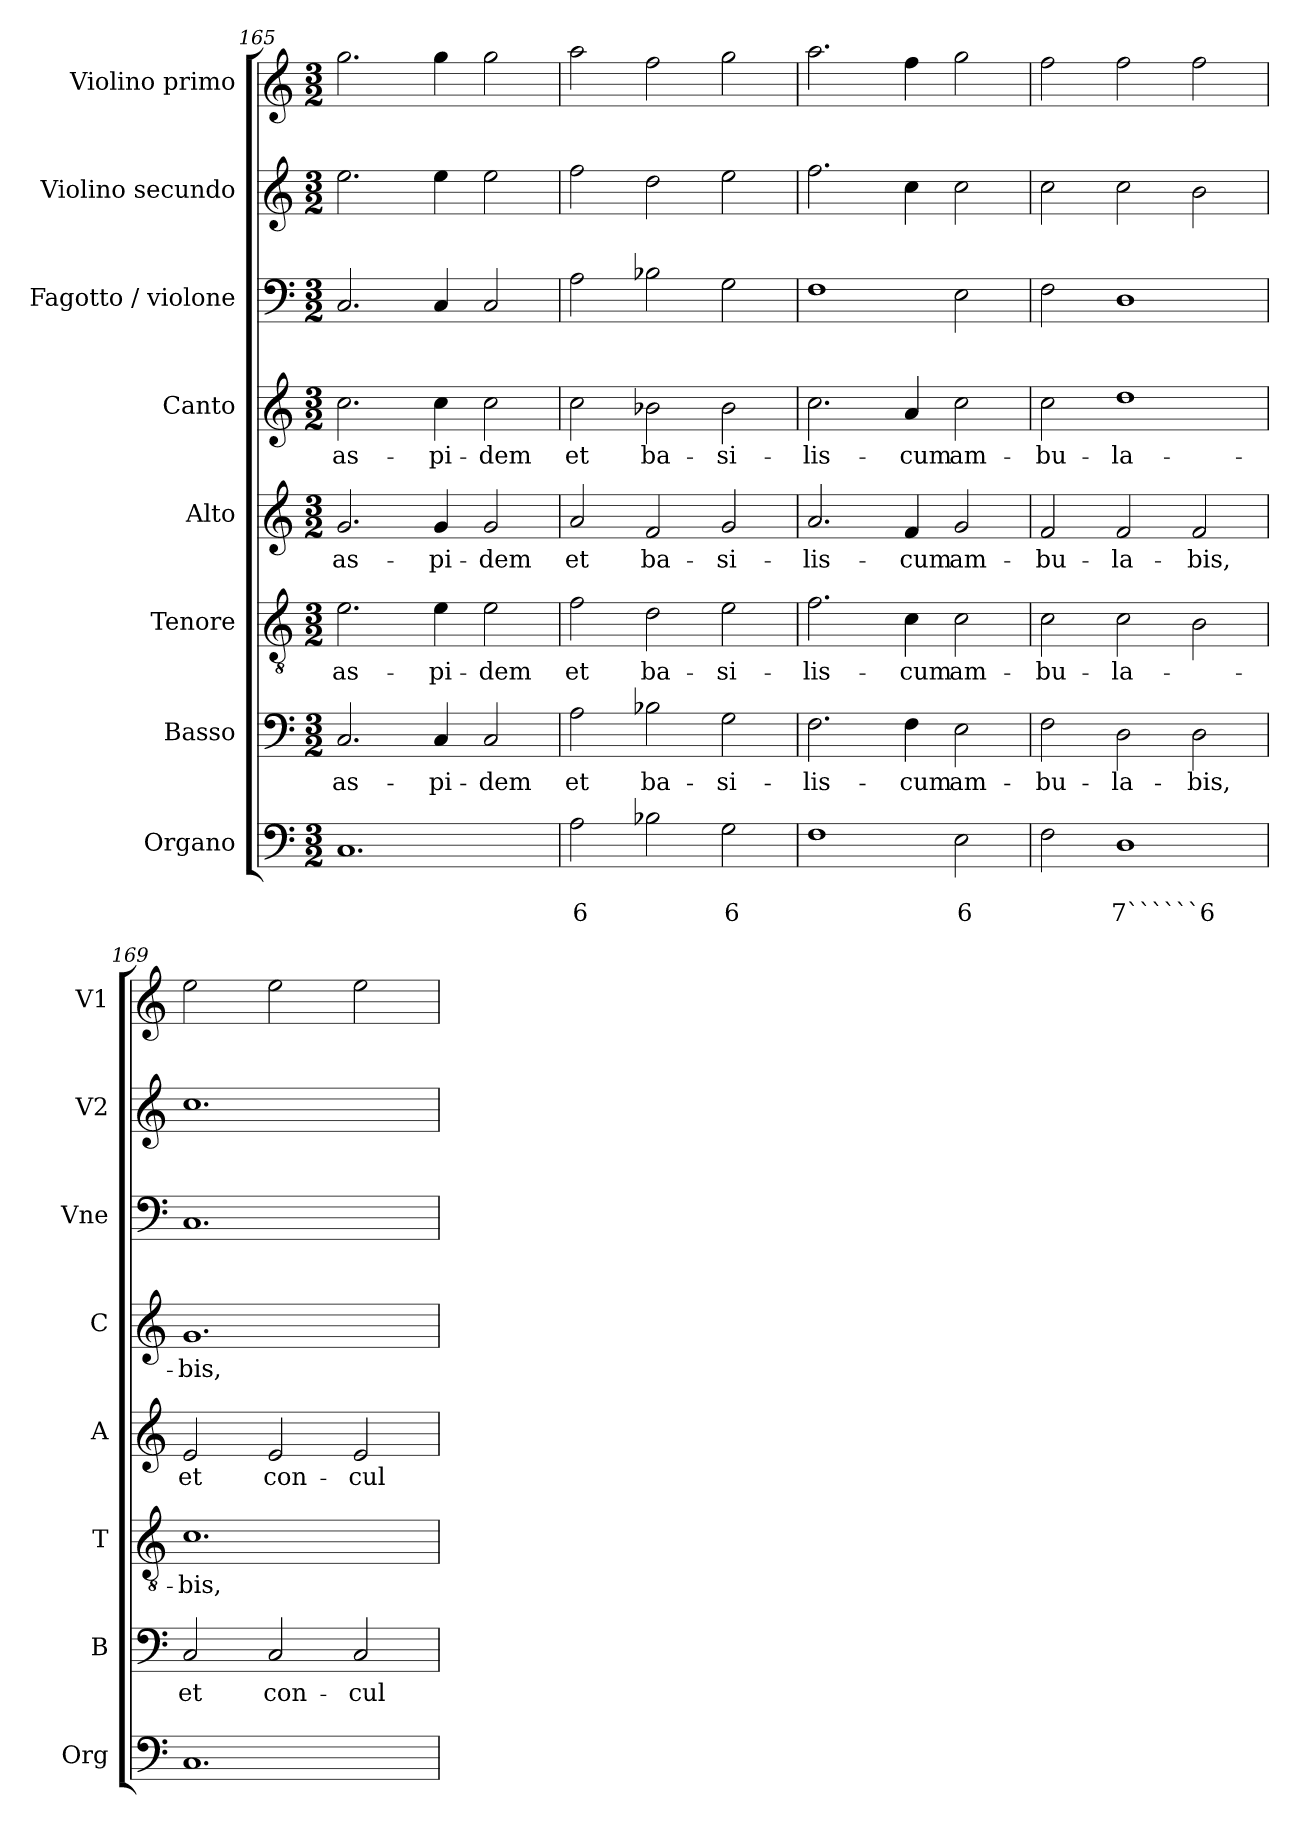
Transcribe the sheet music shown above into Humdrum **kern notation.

**kern	**text	**text	**kern	**text	**kern	**text	**kern	**text	**kern	**text	**kern	**kern	**kern
*part8	*part8	*part8	*part7	*part7	*part6	*part6	*part5	*part5	*part4	*part4	*part3	*part2	*part1
*staff8	*staff8	*staff8	*staff7	*staff7	*staff6	*staff6	*staff5	*staff5	*staff4	*staff4	*staff3	*staff2	*staff1
*I"Organo	*	*	*I"Basso	*	*I"Tenore	*	*I"Alto	*	*I"Canto	*	*I"Fagotto / violone	*I"Violino secundo	*I"Violino primo
*I'Org	*	*	*I'B	*	*I'T	*	*I'A	*	*I'C	*	*I'Vne	*I'V2	*I'V1
*clefF4	*	*	*clefF4	*	*clefGv2	*	*clefG2	*	*clefG2	*	*clefF4	*clefG2	*clefG2
*k[]	*	*	*k[]	*	*k[]	*	*k[]	*	*k[]	*	*k[]	*k[]	*k[]
*C:	*	*	*C:	*	*C:	*	*C:	*	*C:	*	*C:	*C:	*C:
*M3/2	*	*	*M3/2	*	*M3/2	*	*M3/2	*	*M3/2	*	*M3/2	*M3/2	*M3/2
=165	=165	=165	=165	=165	=165	=165	=165	=165	=165	=165	=165	=165	=165
!	!	!	!	!LO:LY:b	!	!LO:LY:b	!	!LO:LY:b	!	!LO:LY:b	!	!	!
1.C	.	.	2.C/	as-	2.e\	as-	2.g/	as-	2.cc\	as-	2.C/	2.ee\	2.gg\
!	!	!	!	!LO:LY:b	!	!LO:LY:b	!	!LO:LY:b	!	!LO:LY:b	!	!	!
.	.	.	4C/	-pi-	4e\	-pi-	4g/	-pi-	4cc\	-pi-	4C/	4ee\	4gg\
!	!	!	!	!LO:LY:b	!	!LO:LY:b	!	!LO:LY:b	!	!LO:LY:b	!	!	!
.	.	.	2C/	-dem	2e\	-dem	2g/	-dem	2cc\	-dem	2C/	2ee\	2gg\
=166	=166	=166	=166	=166	=166	=166	=166	=166	=166	=166	=166	=166	=166
!	!	!LO:LY:b	!	!LO:LY:b	!	!LO:LY:b	!	!LO:LY:b	!	!LO:LY:b	!	!	!
2A\	.	6	2A\	et	2f\	et	2a/	et	2cc\	et	2A\	2ff\	2aa\
!	!	!	!	!LO:LY:b	!	!LO:LY:b	!	!LO:LY:b	!	!LO:LY:b	!	!	!
2B-X\	.	.	2B-X\	ba-	2d\	ba-	2f/	ba-	2b-X\	ba-	2B-X\	2dd\	2ff\
!	!	!LO:LY:b	!	!LO:LY:b	!	!LO:LY:b	!	!LO:LY:b	!	!LO:LY:b	!	!	!
2G\	.	6	2G\	-si-	2e\	-si-	2g/	-si-	2b-\	-si-	2G\	2ee\	2gg\
=167	=167	=167	=167	=167	=167	=167	=167	=167	=167	=167	=167	=167	=167
!	!	!	!	!LO:LY:b	!	!LO:LY:b	!	!LO:LY:b	!	!LO:LY:b	!	!	!
1F	.	.	2.F\	-lis-	2.f\	-lis-	2.a/	-lis-	2.cc\	-lis-	1F	2.ff\	2.aa\
!	!	!	!	!LO:LY:b	!	!LO:LY:b	!	!LO:LY:b	!	!LO:LY:b	!	!	!
.	.	.	4F\	-cum	4c\	-cum	4f/	-cum	4a/	-cum	.	4cc\	4ff\
!	!	!LO:LY:b	!	!LO:LY:b	!	!LO:LY:b	!	!LO:LY:b	!	!LO:LY:b	!	!	!
2E\	.	6	2E\	am-	2c\	am-	2g/	am-	2cc\	am-	2E\	2cc\	2gg\
=168	=168	=168	=168	=168	=168	=168	=168	=168	=168	=168	=168	=168	=168
!	!	!	!	!LO:LY:b	!	!LO:LY:b	!	!LO:LY:b	!	!LO:LY:b	!	!	!
2F\	.	.	2F\	-bu-	2c\	-bu-	2f/	-bu-	2cc\	-bu-	2F\	2cc\	2ff\
!	!	!LO:LY:b	!	!LO:LY:b	!	!LO:LY:b	!	!LO:LY:b	!	!LO:LY:b	!	!	!
1D	.	7``````6	2D\	-la-	2c\	-la-	2f/	-la-	1dd	-la-	1D	2cc\	2ff\
!	!	!	!	!LO:LY:b	!	!	!	!LO:LY:b	!	!	!	!	!
.	.	.	2D\	-bis,	2B\	.	2f/	-bis,	.	.	.	2b\	2ff\
!!LO:LB:g=z
=169	=169	=169	=169	=169	=169	=169	=169	=169	=169	=169	=169	=169	=169
!	!	!	!	!LO:LY:b	!	!LO:LY:b	!	!LO:LY:b	!	!LO:LY:b	!	!	!
1.C	.	.	2C/	et	1.c	-bis,	2e/	et	1.g	-bis,	1.C	1.cc	2ee\
!	!	!	!	!LO:LY:b	!	!	!	!LO:LY:b	!	!	!	!	!
.	.	.	2C/	con-	.	.	2e/	con-	.	.	.	.	2ee\
!	!	!	!	!LO:LY:b	!	!	!	!LO:LY:b	!	!	!	!	!
.	.	.	2C/	-cul-	.	.	2e/	-cul-	.	.	.	.	2ee\
=	=	=	=	=	=	=	=	=	=	=	=	=	=
*-	*-	*-	*-	*-	*-	*-	*-	*-	*-	*-	*-	*-	*-
